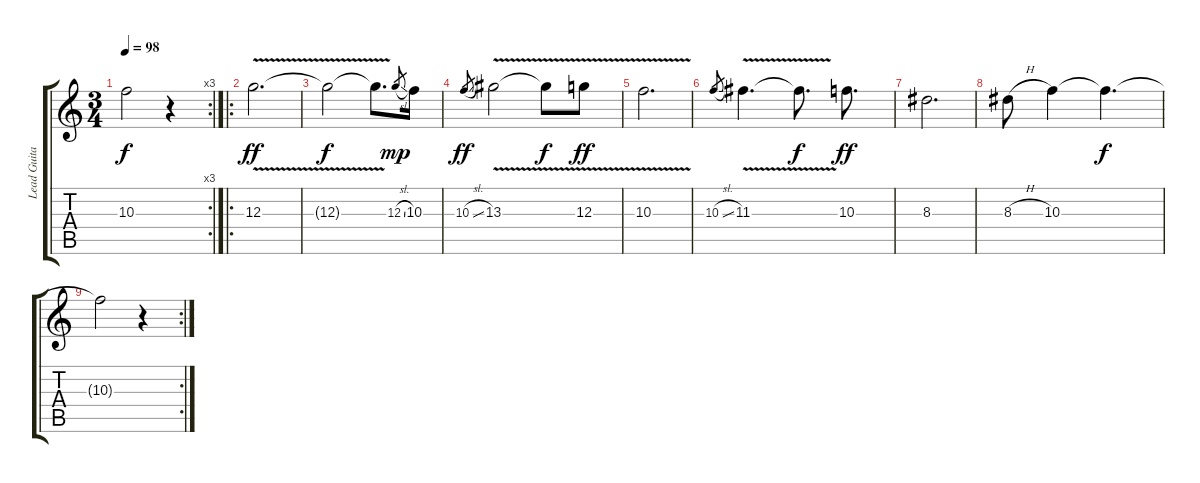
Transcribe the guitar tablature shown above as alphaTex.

\track ("Lead Guitar" "Lead Guita") {instrument overdrivenguitar}
\staff {score tabs}
\tuning (E4 B3 G3 D3 A2 E2) {hide}
\rc 3
\ts (3 4)
\tempo 98
\clef g2
\ks c
10.3{t}.2{dy f} r.4 |
\ro
12.3{v}.2{d dy ff volume 16 balance 16} |
12.3{t}.2{dy f} 12.3{v t}.8{d} 12.3{sl}.8{gr dy mp} 10.3.16 |
10.3{sl}.8{gr dy ff} 13.3{v}.2 13.3{t}.8{dy f volume 16} 12.3{v}.8{dy ff} |
10.3{v}.2{d volume 16 balance 16} |
10.3{sl}.8{gr} 11.3{v}.4{d} 11.3{t}.8{d dy f} 10.3.8{d dy ff} |
8.3.2{d} |
8.3{h}.8 10.3.4 10.3{t}.4{d dy f} |
\rc 2
10.3{t}.2 r.4
